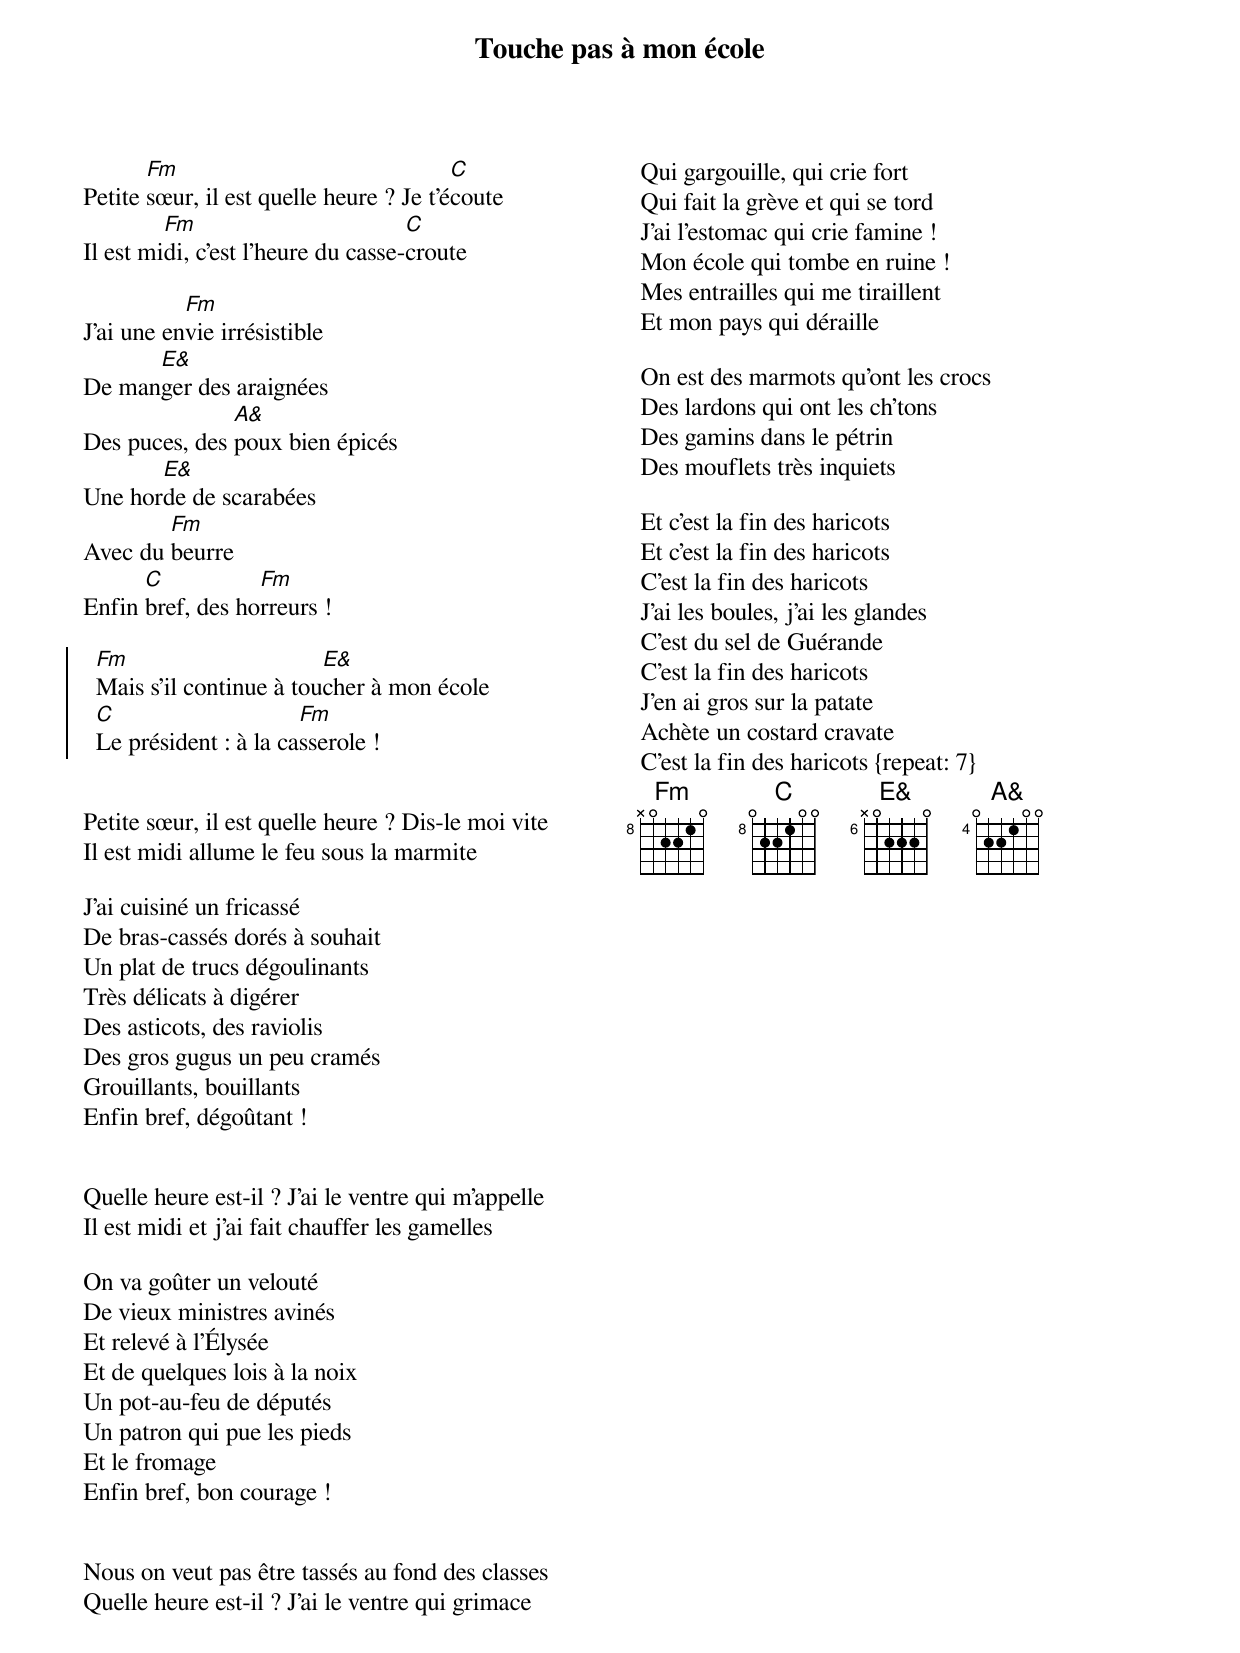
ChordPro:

{title: Touche pas à mon école}
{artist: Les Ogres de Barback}
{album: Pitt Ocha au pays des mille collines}
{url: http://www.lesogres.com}
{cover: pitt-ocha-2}
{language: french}
{columns: 2}
{define: Fm base-fret 8 frets X 0 2 2 1 0}
{define: C base-fret 8 frets 0 2 2 1 0 0}
{define: E& base-fret 6 frets X 0 2 2 2 0}
{define: A& base-fret 4 frets 0 2 2 1 0 0}


Petite [Fm]sœur, il est quelle heure ? Je t'é[C]coute
Il est mi[Fm]di, c'est l'heure du casse-[C]croute

J'ai une en[Fm]vie irrésistible
De man[E&]ger des araignées
Des puces, des [A&]poux bien épicés
Une hor[E&]de de scarabées
Avec du [Fm]beurre
Enfin [C]bref, des ho[Fm]rreurs !

{start_of_chorus}
  [Fm]Mais s'il continue à tou[E&]cher à mon école
  [C]Le président : à la ca[Fm]sserole !
{end_of_chorus}


Petite sœur, il est quelle heure ? Dis-le moi vite
Il est midi allume le feu sous la marmite

J'ai cuisiné un fricassé
De bras-cassés dorés à souhait
Un plat de trucs dégoulinants
Très délicats à digérer
Des asticots, des raviolis
Des gros gugus un peu cramés
Grouillants, bouillants
Enfin bref, dégoûtant !


Quelle heure est-il ? J'ai le ventre qui m'appelle
Il est midi et j'ai fait chauffer les gamelles

On va goûter un velouté
De vieux ministres avinés
Et relevé à l'Élysée
Et de quelques lois à la noix
Un pot-au-feu de députés
Un patron qui pue les pieds
Et le fromage
Enfin bref, bon courage !


Nous on veut pas être tassés au fond des classes
Quelle heure est-il ? J'ai le ventre qui grimace

Qui gargouille, qui crie fort
Qui fait la grève et qui se tord
J'ai l'estomac qui crie famine !
Mon école qui tombe en ruine !
Mes entrailles qui me tiraillent
Et mon pays qui déraille

On est des marmots qu'ont les crocs
Des lardons qui ont les ch'tons
Des gamins dans le pétrin
Des mouflets très inquiets

Et c'est la fin des haricots
Et c'est la fin des haricots
C'est la fin des haricots
J'ai les boules, j'ai les glandes
C'est du sel de Guérande
C'est la fin des haricots
J'en ai gros sur la patate
Achète un costard cravate
C'est la fin des haricots {repeat: 7}
